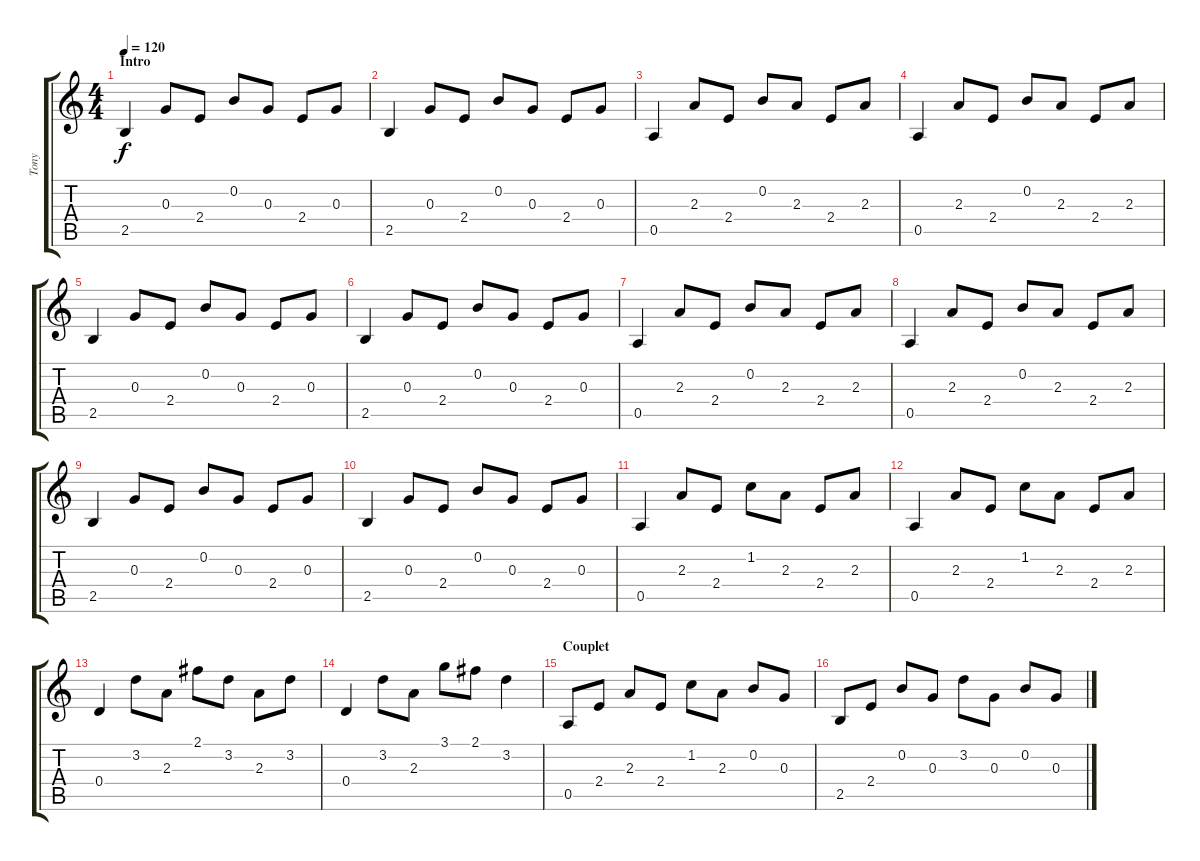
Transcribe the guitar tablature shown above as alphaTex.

\track ("Tony" "Tony") {instrument acousticguitarsteel}
\staff {score tabs}
\tuning (E4 B3 G3 D3 A2 E2) {hide}
\ts (4 4)
\section ("" "Intro")
\tempo 120
\clef g2
\ks c
2.5.4{dy f instrument acousticguitarsteel} 0.3.8 2.4.8 0.2.8 0.3.8 2.4.8 0.3.8 |
2.5.4 0.3.8 2.4.8 0.2.8 0.3.8 2.4.8 0.3.8 |
0.5.4 2.3.8 2.4.8 0.2.8 2.3.8 2.4.8 2.3.8 |
0.5.4 2.3.8 2.4.8 0.2.8 2.3.8 2.4.8 2.3.8 |
2.5.4 0.3.8 2.4.8 0.2.8 0.3.8 2.4.8 0.3.8 |
2.5.4 0.3.8 2.4.8 0.2.8 0.3.8 2.4.8 0.3.8 |
0.5.4 2.3.8 2.4.8 0.2.8 2.3.8 2.4.8 2.3.8 |
0.5.4 2.3.8 2.4.8 0.2.8 2.3.8 2.4.8 2.3.8 |
2.5.4 0.3.8 2.4.8 0.2.8 0.3.8 2.4.8 0.3.8 |
2.5.4 0.3.8 2.4.8 0.2.8 0.3.8 2.4.8 0.3.8 |
0.5.4 2.3.8 2.4.8 1.2.8 2.3.8 2.4.8 2.3.8 |
0.5.4 2.3.8 2.4.8 1.2.8 2.3.8 2.4.8 2.3.8 |
0.4.4 3.2.8 2.3.8 2.1.8 3.2.8 2.3.8 3.2.8 |
0.4.4 3.2.8 2.3.8 3.1.8 2.1.8 3.2.4 |
\section ("" "Couplet")
0.5.8 2.4.8 2.3.8 2.4.8 1.2.8 2.3.8 0.2.8 0.3.8 |
2.5.8 2.4.8 0.2.8 0.3.8 3.2.8 0.3.8 0.2.8 0.3.8
